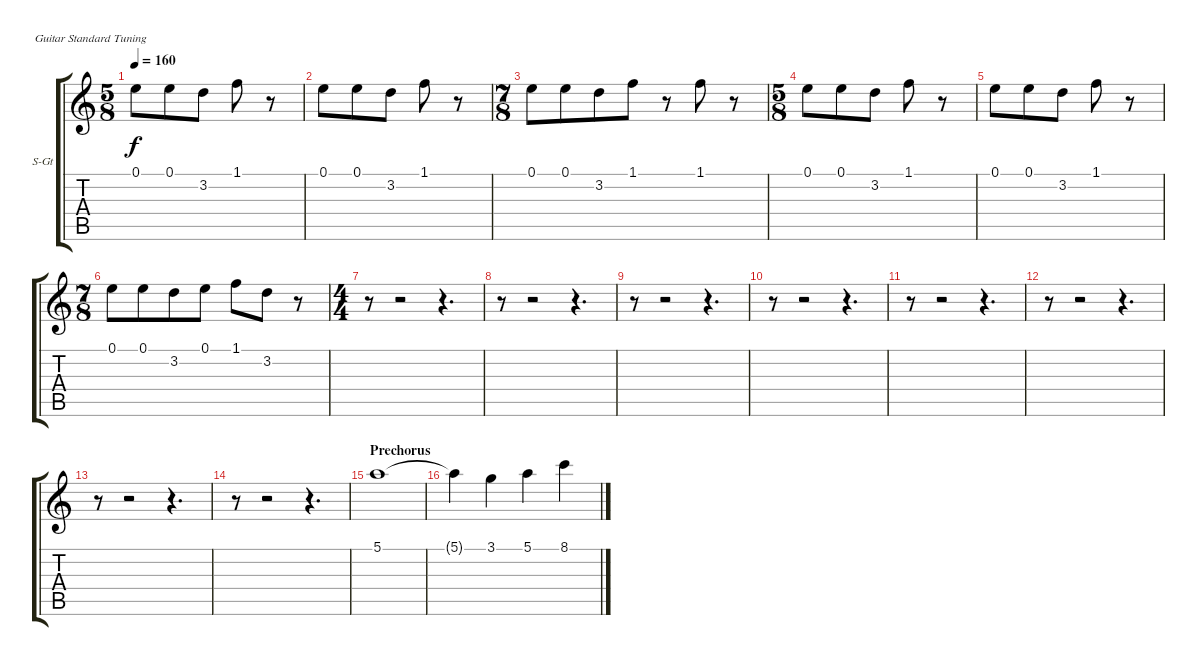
\bracketExtendMode groupsimilarinstruments
\firstSystemTrackNameOrientation horizontal
\otherSystemsTrackNameOrientation horizontal
\track ("Voice" "S-Gt") {instrument flute}
\staff {score tabs}
\tuning (E4 B3 G3 D3 A2 E2)
\displaytranspose 12
\ts (5 8)
\tempo 160
\clef g2
\ks c
0.1.8{dy f} 0.1.8 3.2.8 1.1.8 r.8 |
0.1.8 0.1.8 3.2.8 1.1.8 r.8 |
\ts (7 8)
0.1.8 0.1.8 3.2.8 1.1.8 r.8 1.1.8 r.8 |
\ts (5 8)
0.1.8 0.1.8 3.2.8 1.1.8 r.8 |
0.1.8 0.1.8 3.2.8 1.1.8 r.8 |
\ts (7 8)
0.1.8 0.1.8 3.2.8 0.1.8 1.1.8 3.2.8 r.8 |
\ts (4 4)
r.8 r.2 r.4{d} |
r.8 r.2 r.4{d} |
r.8 r.2 r.4{d} |
r.8 r.2 r.4{d} |
r.8 r.2 r.4{d} |
r.8 r.2 r.4{d} |
r.8 r.2 r.4{d} |
r.8 r.2 r.4{d} |
\section ("" "Prechorus")
5.1.1 |
5.1{t}.4 3.1.4 5.1.4 8.1.4
